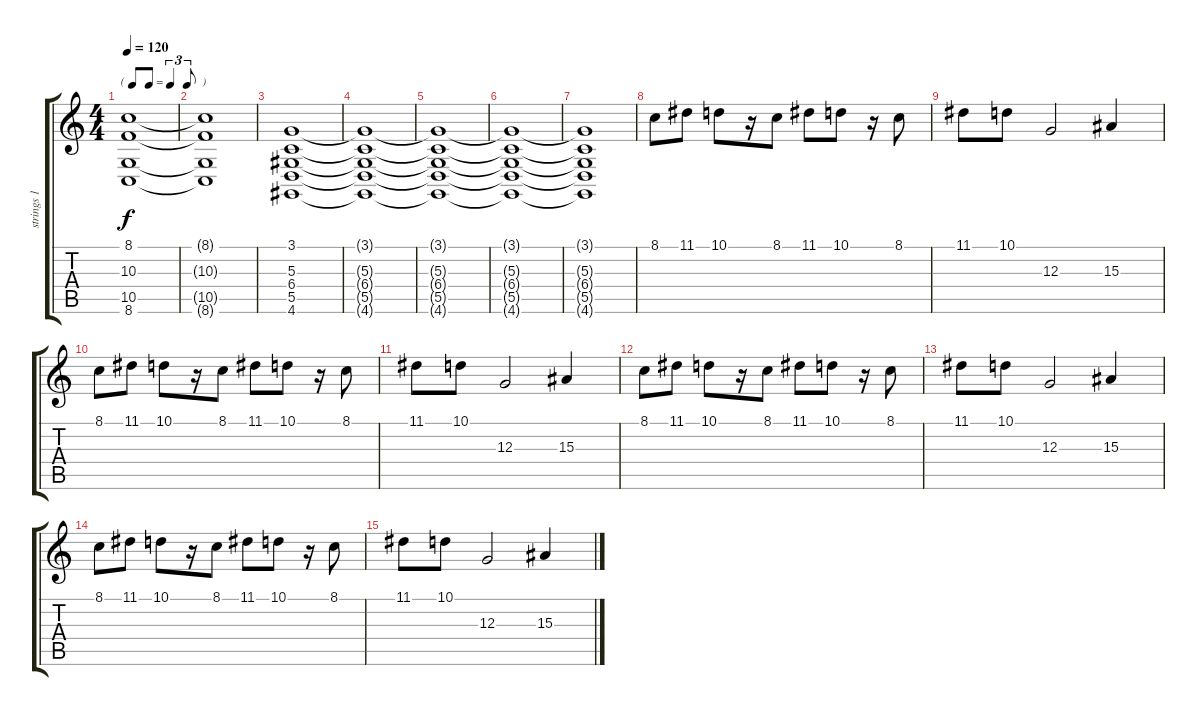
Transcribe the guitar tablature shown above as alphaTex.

\track ("strings 1" "strings 1") {instrument stringensemble1}
\staff {score tabs}
\tuning (E4 B3 G3 D3 A2 E2) {hide}
\ts (4 4)
\tf triplet8th
\tempo 120
\clef g2
\ks c
(8.1{t} 10.3{t} 10.5{t} 8.6{t}).1{dy f} |
(8.1{t} 10.3{t} 10.5{t} 8.6{t}).1 |
(3.1 5.3 6.4 5.5 4.6).1 |
(3.1{t} 5.3{t} 6.4{t} 5.5{t} 4.6{t}).1 |
(3.1{t} 5.3{t} 6.4{t} 5.5{t} 4.6{t}).1 |
(3.1{t} 5.3{t} 6.4{t} 5.5{t} 4.6{t}).1 |
(3.1{t} 5.3{t} 6.4{t} 5.5{t} 4.6{t}).1 |
8.1.8 11.1.8 10.1.8 r.16 8.1.8 11.1.8 10.1.8 r.16 8.1.8 |
11.1.8 10.1.8 12.3.2 15.3.4 |
8.1.8 11.1.8 10.1.8 r.16 8.1.8 11.1.8 10.1.8 r.16 8.1.8 |
11.1.8 10.1.8 12.3.2 15.3.4 |
8.1.8 11.1.8 10.1.8 r.16 8.1.8 11.1.8 10.1.8 r.16 8.1.8 |
11.1.8 10.1.8 12.3.2 15.3.4 |
8.1.8 11.1.8 10.1.8 r.16 8.1.8 11.1.8 10.1.8 r.16 8.1.8 |
11.1.8 10.1.8 12.3.2 15.3.4
